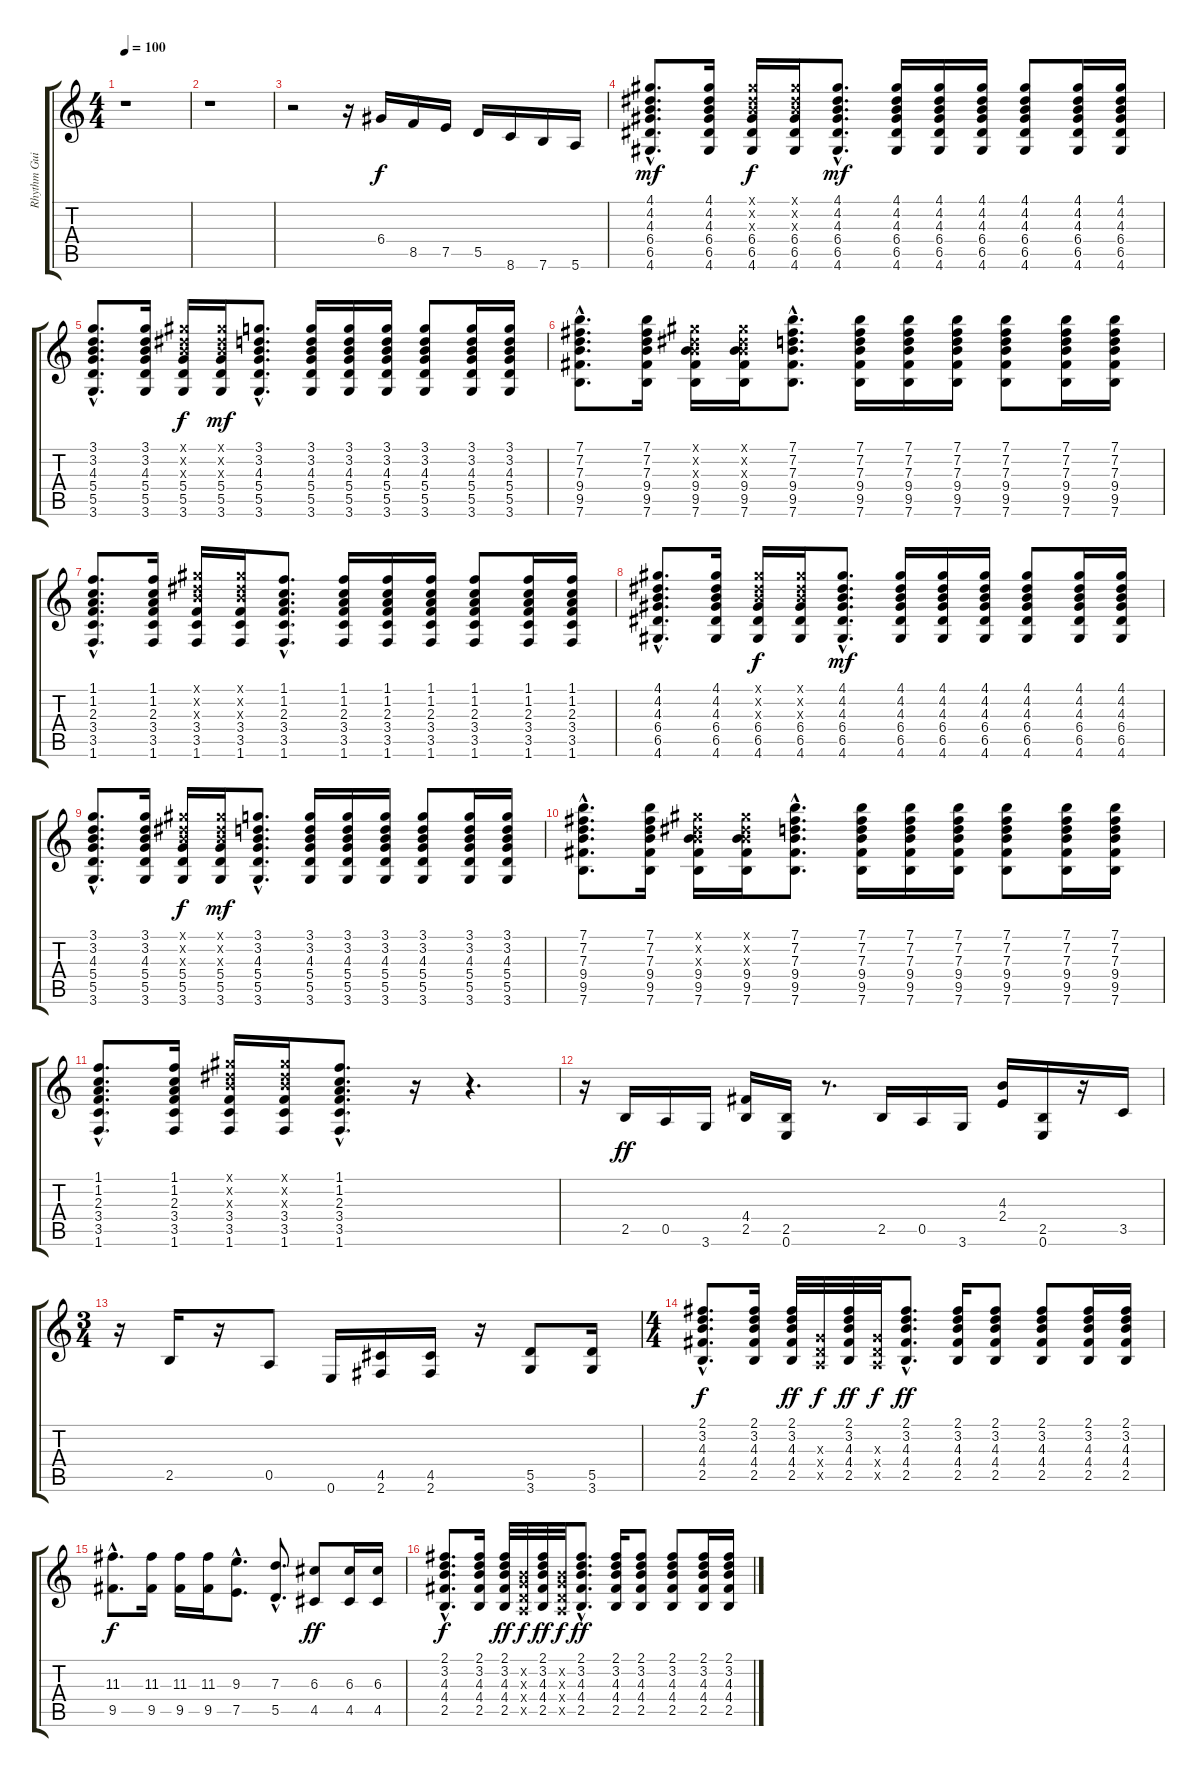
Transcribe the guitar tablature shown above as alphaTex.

\track ("Rhythm Guitar I" "Rhythm Gui") {instrument distortionguitar}
\staff {score tabs}
\tuning (E4 B3 G3 D3 A2 E2) {hide}
\ts (4 4)
\tempo 100
\clef g2
\ks c
r.1{dy ff} |
r.1 |
r.2 r.16 6.4.16{dy f} 8.5.16 7.5.16 5.5.16 8.6.16 7.6.16 5.6.16 |
(4.1{hac} 4.2{hac} 4.3{hac} 6.4{hac} 6.5{hac} 4.6{hac}).8{d dy mf} (4.1 4.2 4.3 6.4 6.5 4.6).16 (4.1{x} 4.2{x} 4.3{x} 6.4 6.5 4.6).16{dy f} (4.1{x} 4.2{x} 4.3{x} 6.4 6.5 4.6).16 (4.1{hac} 4.2{hac} 4.3{hac} 6.4{hac} 6.5{hac} 4.6{hac}).8{d dy mf} (4.1 4.2 4.3 6.4 6.5 4.6).16 (4.1 4.2 4.3 6.4 6.5 4.6).16 (4.1 4.2 4.3 6.4 6.5 4.6).16 (4.1 4.2 4.3 6.4 6.5 4.6).8 (4.1 4.2 4.3 6.4 6.5 4.6).16 (4.1 4.2 4.3 6.4 6.5 4.6).16 |
(3.1{hac} 3.2{hac} 4.3{hac} 5.4{hac} 5.5{hac} 3.6{hac}).8{d} (3.1 3.2 4.3 5.4 5.5 3.6).16 (4.1{x} 4.2{x} 4.3{x} 5.4 5.5 3.6).16{dy f} (4.1{x} 4.2{x} 4.3{x} 5.4 5.5 3.6).16{dy mf} (3.1{hac} 3.2{hac} 4.3{hac} 5.4{hac} 5.5{hac} 3.6{hac}).8{d} (3.1 3.2 4.3 5.4 5.5 3.6).16 (3.1 3.2 4.3 5.4 5.5 3.6).16 (3.1 3.2 4.3 5.4 5.5 3.6).16 (3.1 3.2 4.3 5.4 5.5 3.6).8 (3.1 3.2 4.3 5.4 5.5 3.6).16 (3.1 3.2 4.3 5.4 5.5 3.6).16 |
(7.1{hac} 7.2{hac} 7.3{hac} 9.4{hac} 9.5{hac} 7.6{hac}).8{d} (7.1 7.2 7.3 9.4 9.5 7.6).16 (4.1{x} 4.2{x} 4.3{x} 9.4 9.5 7.6).16 (4.1{x} 4.2{x} 4.3{x} 9.4 9.5 7.6).16 (7.1{hac} 7.2{hac} 7.3{hac} 9.4{hac} 9.5{hac} 7.6{hac}).8{d} (7.1 7.2 7.3 9.4 9.5 7.6).16 (7.1 7.2 7.3 9.4 9.5 7.6).16 (7.1 7.2 7.3 9.4 9.5 7.6).16 (7.1 7.2 7.3 9.4 9.5 7.6).8 (7.1 7.2 7.3 9.4 9.5 7.6).16 (7.1 7.2 7.3 9.4 9.5 7.6).16 |
(1.1{hac} 1.2{hac} 2.3{hac} 3.4{hac} 3.5{hac} 1.6{hac}).8{d} (1.1 1.2 2.3 3.4 3.5 1.6).16 (4.1{x} 4.2{x} 4.3{x} 3.4 3.5 1.6).16 (4.1{x} 4.2{x} 4.3{x} 3.4 3.5 1.6).16 (1.1{hac} 1.2{hac} 2.3{hac} 3.4{hac} 3.5{hac} 1.6{hac}).8{d} (1.1 1.2 2.3 3.4 3.5 1.6).16 (1.1 1.2 2.3 3.4 3.5 1.6).16 (1.1 1.2 2.3 3.4 3.5 1.6).16 (1.1 1.2 2.3 3.4 3.5 1.6).8 (1.1 1.2 2.3 3.4 3.5 1.6).16 (1.1 1.2 2.3 3.4 3.5 1.6).16 |
(4.1{hac} 4.2{hac} 4.3{hac} 6.4{hac} 6.5{hac} 4.6{hac}).8{d} (4.1 4.2 4.3 6.4 6.5 4.6).16 (4.1{x} 4.2{x} 4.3{x} 6.4 6.5 4.6).16{dy f} (4.1{x} 4.2{x} 4.3{x} 6.4 6.5 4.6).16 (4.1{hac} 4.2{hac} 4.3{hac} 6.4{hac} 6.5{hac} 4.6{hac}).8{d dy mf} (4.1 4.2 4.3 6.4 6.5 4.6).16 (4.1 4.2 4.3 6.4 6.5 4.6).16 (4.1 4.2 4.3 6.4 6.5 4.6).16 (4.1 4.2 4.3 6.4 6.5 4.6).8 (4.1 4.2 4.3 6.4 6.5 4.6).16 (4.1 4.2 4.3 6.4 6.5 4.6).16 |
(3.1{hac} 3.2{hac} 4.3{hac} 5.4{hac} 5.5{hac} 3.6{hac}).8{d} (3.1 3.2 4.3 5.4 5.5 3.6).16 (4.1{x} 4.2{x} 4.3{x} 5.4 5.5 3.6).16{dy f} (4.1{x} 4.2{x} 4.3{x} 5.4 5.5 3.6).16{dy mf} (3.1{hac} 3.2{hac} 4.3{hac} 5.4{hac} 5.5{hac} 3.6{hac}).8{d} (3.1 3.2 4.3 5.4 5.5 3.6).16 (3.1 3.2 4.3 5.4 5.5 3.6).16 (3.1 3.2 4.3 5.4 5.5 3.6).16 (3.1 3.2 4.3 5.4 5.5 3.6).8 (3.1 3.2 4.3 5.4 5.5 3.6).16 (3.1 3.2 4.3 5.4 5.5 3.6).16 |
(7.1{hac} 7.2{hac} 7.3{hac} 9.4{hac} 9.5{hac} 7.6{hac}).8{d} (7.1 7.2 7.3 9.4 9.5 7.6).16 (4.1{x} 4.2{x} 4.3{x} 9.4 9.5 7.6).16 (4.1{x} 4.2{x} 4.3{x} 9.4 9.5 7.6).16 (7.1{hac} 7.2{hac} 7.3{hac} 9.4{hac} 9.5{hac} 7.6{hac}).8{d} (7.1 7.2 7.3 9.4 9.5 7.6).16 (7.1 7.2 7.3 9.4 9.5 7.6).16 (7.1 7.2 7.3 9.4 9.5 7.6).16 (7.1 7.2 7.3 9.4 9.5 7.6).8 (7.1 7.2 7.3 9.4 9.5 7.6).16 (7.1 7.2 7.3 9.4 9.5 7.6).16 |
(1.1{hac} 1.2{hac} 2.3{hac} 3.4{hac} 3.5{hac} 1.6{hac}).8{d} (1.1 1.2 2.3 3.4 3.5 1.6).16 (4.1{x} 4.2{x} 4.3{x} 3.4 3.5 1.6).16 (4.1{x} 4.2{x} 4.3{x} 3.4 3.5 1.6).16 (1.1{hac} 1.2{hac} 2.3{hac} 3.4{hac} 3.5{hac} 1.6{hac}).8{d} r.16 r.4{d} |
r.16 2.5.16{dy ff} 0.5.16 3.6.16 (4.4 2.5).16 (2.5 0.6).16 r.8{d} 2.5.16 0.5.16 3.6.16 (4.3 2.4).16 (2.5 0.6).16 r.16 3.5.16 |
\ts (3 4)
r.16 2.5.16 r.16 0.5.8 0.6.16 (4.5 2.6).16 (4.5 2.6).16 r.16 (5.5 3.6).8 (5.5 3.6).16 |
\ts (4 4)
(2.1{hac} 3.2{hac} 4.3{hac} 4.4{hac} 2.5{hac}).8{d dy f} (2.1 3.2 4.3 4.4 2.5).16 (2.1 3.2 4.3 4.4 2.5).32{dy ff} (0.3{x} 0.4{x} 0.5{x}).32{dy f} (2.1 3.2 4.3 4.4 2.5).32{dy ff} (0.3{x} 0.4{x} 0.5{x}).32{dy f} (2.1{hac} 3.2{hac} 4.3{hac} 4.4{hac} 2.5{hac}).8{d dy ff} (2.1 3.2 4.3 4.4 2.5).16 (2.1 3.2 4.3 4.4 2.5).8 (2.1 3.2 4.3 4.4 2.5).8 (2.1 3.2 4.3 4.4 2.5).16 (2.1 3.2 4.3 4.4 2.5).16 |
(11.3{hac} 9.5{hac}).8{d dy f} (11.3 9.5).16 (11.3 9.5).16 (11.3 9.5).16 (9.3{hac} 7.5{hac}).8{d} (7.3{hac} 5.5{hac}).8{d} (6.3 4.5).8{dy ff} (6.3 4.5).16 (6.3 4.5).16 |
(2.1{hac} 3.2{hac} 4.3{hac} 4.4{hac} 2.5{hac}).8{d dy f} (2.1 3.2 4.3 4.4 2.5).16 (2.1 3.2 4.3 4.4 2.5).32{dy ff} (0.2{x} 0.3{x} 0.4{x} 0.5{x}).32{dy f} (2.1 3.2 4.3 4.4 2.5).32{dy ff} (0.2{x} 0.3{x} 0.4{x} 0.5{x}).32{dy f} (2.1{hac} 3.2{hac} 4.3{hac} 4.4{hac} 2.5{hac}).8{d dy ff} (2.1 3.2 4.3 4.4 2.5).16 (2.1 3.2 4.3 4.4 2.5).8 (2.1 3.2 4.3 4.4 2.5).8 (2.1 3.2 4.3 4.4 2.5).16 (2.1 3.2 4.3 4.4 2.5).16
